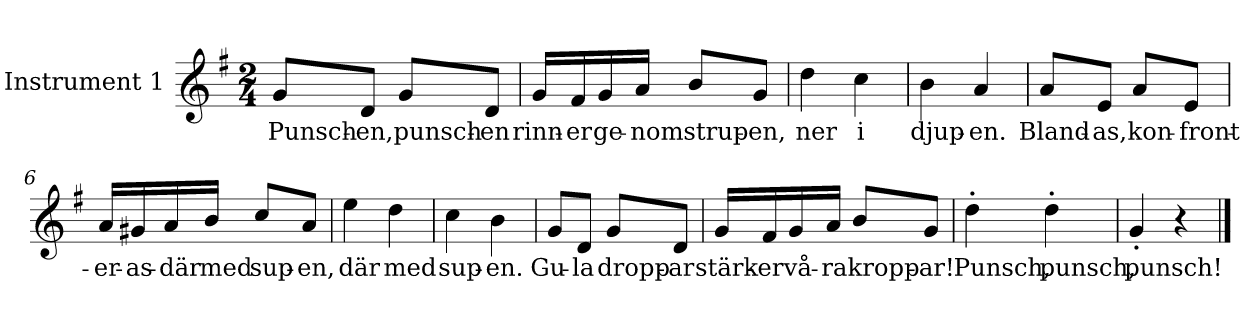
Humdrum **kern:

**kern	**text
*part1	*part1
*staff1	*staff1
*I"Instrument 1	*
*clefG2	*
*k[f#]	*
*M2/4	*
*MM80	*
=1	=1
!	!LO:LY:b
8g/L	Punsch-
!	!LO:LY:b
8d/J	-en,
!	!LO:LY:b
8g/L	punsch-
!	!LO:LY:b
8d/J	-en
=2	=2
!	!LO:LY:b
16g/LL	rinn-
!	!LO:LY:b
16f#/	-er
!	!LO:LY:b
16g/	ge-
!	!LO:LY:b
16a/JJ	-nom
!	!LO:LY:b
8b/L	strup-
!	!LO:LY:b
8g/J	-en,
=3	=3
!	!LO:LY:b
4dd\	ner
!	!LO:LY:b
4cc\	i
=4	=4
!	!LO:LY:b
4b\	djup-
!	!LO:LY:b
4a/	-en.
=5	=5
!	!LO:LY:b
8a/L	Bland-
!	!LO:LY:b
8e/J	-as,
!	!LO:LY:b
8a/L	kon-
!	!LO:LY:b
8e/J	-front-
=6	=6
!	!LO:LY:b
16a/LL	-er-
!	!LO:LY:b
16g#X/	-as-
!	!LO:LY:b
16a/	-där
!	!LO:LY:b
16b/JJ	med
!	!LO:LY:b
8cc/L	sup-
!	!LO:LY:b
8a/J	-en,
=7	=7
!	!LO:LY:b
4ee\	där
!	!LO:LY:b
4dd\	med
=8	=8
!	!LO:LY:b
4cc\	sup-
!	!LO:LY:b
4b\	-en.
=9	=9
!	!LO:LY:b
8g/L	Gu-
!	!LO:LY:b
8d/J	la
!	!LO:LY:b
8g/L	dropp-
!	!LO:LY:b
8d/J	-ar
=10	=10
!	!LO:LY:b
16g/LL	stärk-
!	!LO:LY:b
16f#/	-er
!	!LO:LY:b
16g/	vå-
!	!LO:LY:b
16a/JJ	-ra
!	!LO:LY:b
8b/L	kropp-
!	!LO:LY:b
8g/J	-ar!
=11	=11
!	!LO:LY:b
4dd'\	Punsch,
!	!LO:LY:b
4dd'\	punsch,
!!LO:LB:g=z
=12	=12
!	!LO:LY:b
4g'/	punsch!
4r	.
==	==
*-	*-
